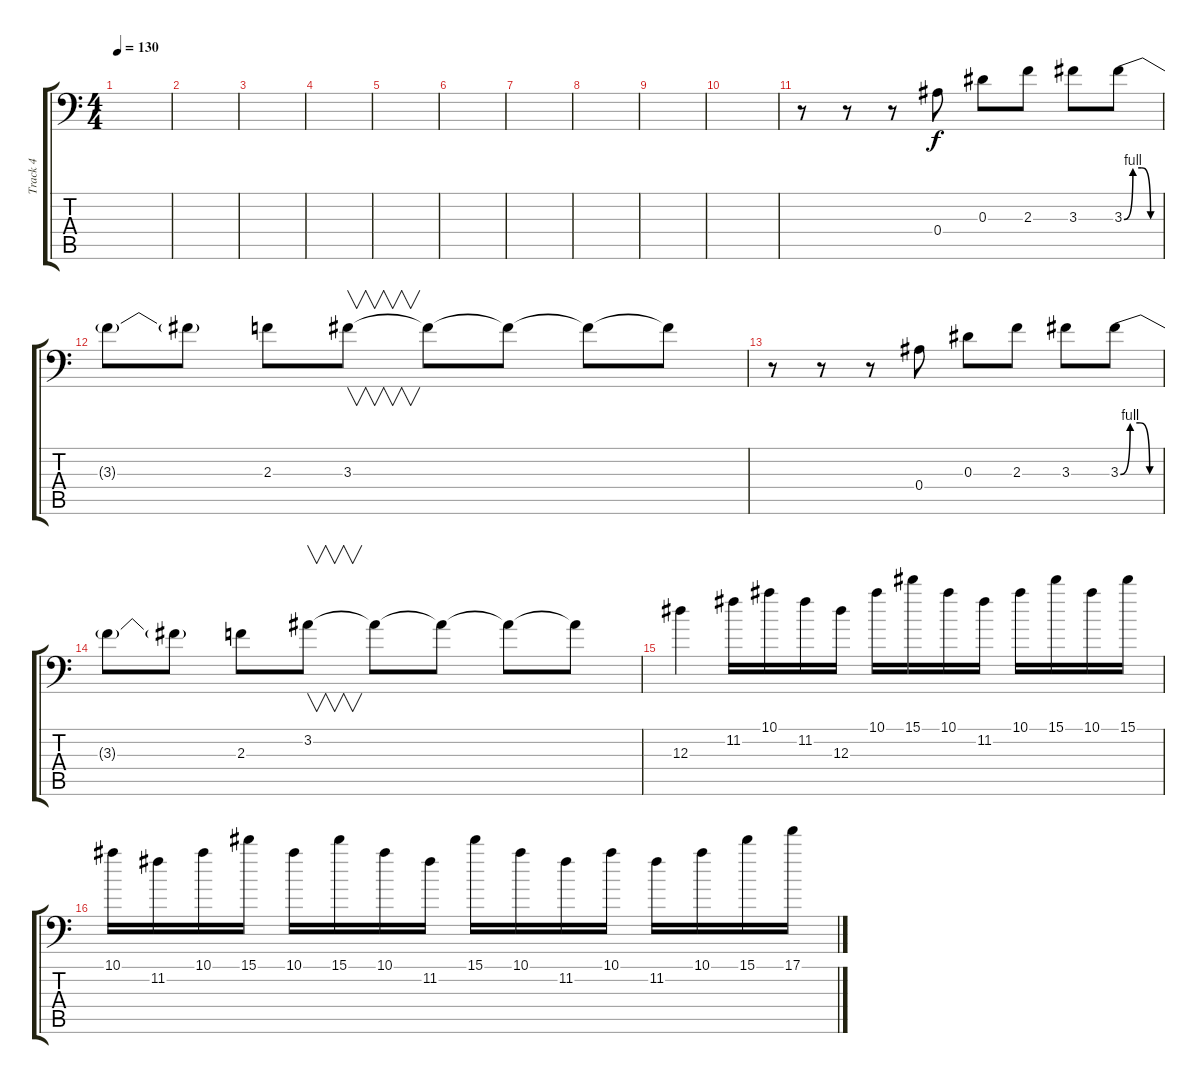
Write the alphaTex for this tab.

\track ("Track 4" "Track 4") {instrument overdrivenguitar}
\staff {score tabs}
\tuning (C4 G3 Eb3 Bb2 F2 Bb1) {hide}
\ts (4 4)
\tempo 130
\clef f4
\ks c
|
|
|
|
|
|
|
|
|
|
r.8 r.8 r.8 0.4.8 0.3.8 2.3.8 3.3.8 3.3{be (custom 0 0 15 4 30 4 45 0 60 0)}.8 |
3.3{t}.8 3.3{t}.8 2.3.8 3.3.8{v} 3.3{t}.8 3.3{t}.8 3.3{t}.8 3.3{t}.8 |
r.8 r.8 r.8 0.4.8 0.3.8 2.3.8 3.3.8 3.3{be (custom 0 0 15 4 30 4 45 0 60 0)}.8 |
3.3{t}.8 3.3{t}.8 2.3.8 3.2.8{v} 3.2{t}.8 3.2{t}.8 3.2{t}.8 3.2{t}.8 |
12.3.4 11.2.16 10.1.16 11.2.16 12.3.16 10.1.16 15.1.16 10.1.16 11.2.16 10.1.16 15.1.16 10.1.16 15.1.16 |
10.1.16 11.2.16 10.1.16 15.1.16 10.1.16 15.1.16 10.1.16 11.2.16 15.1.16 10.1.16 11.2.16 10.1.16 11.2.16 10.1.16 15.1.16 17.1.16
